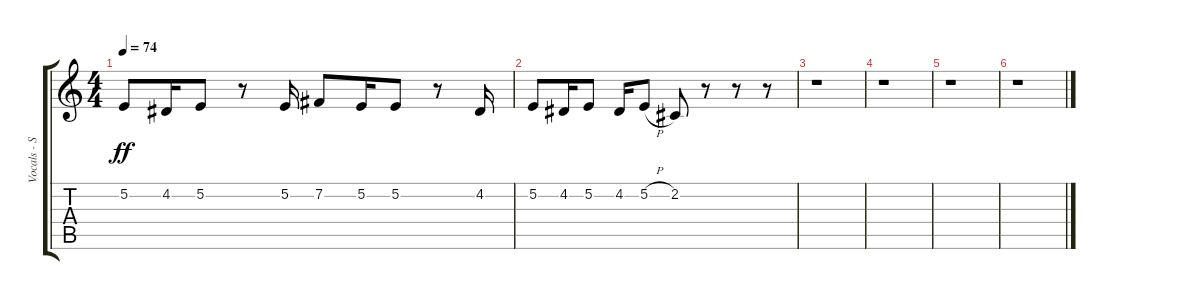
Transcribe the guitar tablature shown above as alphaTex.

\track ("Vocals - Scott Stapp" "Vocals - S") {instrument viola}
\staff {score tabs}
\tuning (E4 B3 G3 D3 A2 E2) {hide}
\ts (4 4)
\tempo 74
\clef g2
\ks c
5.2.8{dy ff} 4.2.16 5.2.8 r.8 5.2.16 7.2.8 5.2.16 5.2.8 r.8 4.2.16 |
5.2.8 4.2.16 5.2.8 4.2.16 5.2{h}.8 2.2.8 r.8 r.8 r.8 |
r.1 |
r.1 |
r.1 |
r.1
